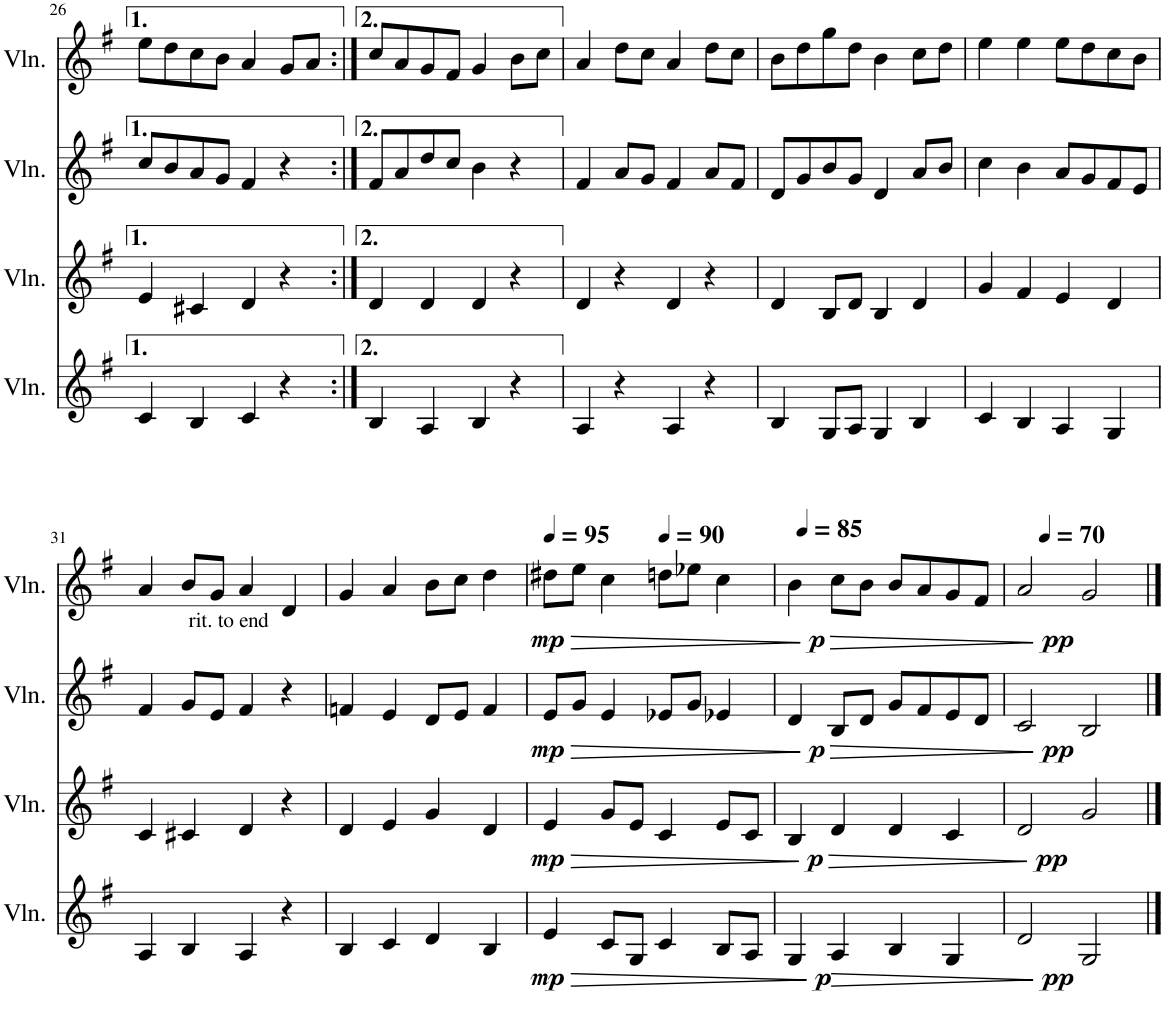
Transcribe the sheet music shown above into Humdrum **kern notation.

**kern	**dynam	**kern	**dynam	**kern	**dynam	**kern	**dynam
*part4	*part4	*part3	*part3	*part2	*part2	*part1	*part1
*staff4	*staff4	*staff3	*staff3	*staff2	*staff2	*staff1	*staff1
*I"Violin	*	*I"Violin	*	*I"Violin	*	*I"Violin	*
*I'Vln.	*	*I'Vln.	*	*I'Vln.	*	*I'Vln.	*
!!LO:PB:g=z
*clefG2	*	*clefG2	*	*clefG2	*	*clefG2	*
*k[f#]	*	*k[f#]	*	*k[f#]	*	*k[f#]	*
*M4/4	*	*M4/4	*	*M4/4	*	*M4/4	*
=26	=26	=26	=26	=26	=26	=26	=26
4c/	.	4e/	.	8cc/L	.	8ee\L	.
.	.	.	.	8b/	.	8dd\	.
4B/	.	4c#X/	.	8a/	.	8cc\	.
.	.	.	.	8g/J	.	8b\J	.
4c/	.	4d/	.	4f#/	.	4a/	.
4r	.	4r	.	4r	.	8g/L	.
.	.	.	.	.	.	8a/J	.
=27:|!	=27:|!	=27:|!	=27:|!	=27:|!	=27:|!	=27:|!	=27:|!
4B/	.	4d/	.	8f#/L	.	8cc/L	.
.	.	.	.	8a/	.	8a/	.
4A/	.	4d/	.	8dd/	.	8g/	.
.	.	.	.	8cc/J	.	8f#/J	.
4B/	.	4d/	.	4b\	.	4g/	.
4r	.	4r	.	4r	.	8b\L	.
.	.	.	.	.	.	8cc\J	.
=28	=28	=28	=28	=28	=28	=28	=28
4A/	.	4d/	.	4f#/	.	4a/	.
4r	.	4r	.	8a/L	.	8dd\L	.
.	.	.	.	8g/J	.	8cc\J	.
4A/	.	4d/	.	4f#/	.	4a/	.
4r	.	4r	.	8a/L	.	8dd\L	.
.	.	.	.	8f#/J	.	8cc\J	.
=29	=29	=29	=29	=29	=29	=29	=29
4B/	.	4d/	.	8d/L	.	8b\L	.
.	.	.	.	8g/	.	8dd\	.
8G/L	.	8B/L	.	8b/	.	8gg\	.
8A/J	.	8d/J	.	8g/J	.	8dd\J	.
4G/	.	4B/	.	4d/	.	4b\	.
4B/	.	4d/	.	8a/L	.	8cc\L	.
.	.	.	.	8b/J	.	8dd\J	.
=30	=30	=30	=30	=30	=30	=30	=30
4c/	.	4g/	.	4cc\	.	4ee\	.
4B/	.	4f#/	.	4b\	.	4ee\	.
4A/	.	4e/	.	8a/L	.	8ee\L	.
.	.	.	.	8g/	.	8dd\	.
4G/	.	4d/	.	8f#/	.	8cc\	.
.	.	.	.	8e/J	.	8b\J	.
!!LO:LB:g=z
=31	=31	=31	=31	=31	=31	=31	=31
4A/	.	4c/	.	4f#/	.	4a/	.
4B/	.	4c#X/	.	8g/L	.	8b/L	.
.	.	.	.	8e/J	.	8g/J	.
4A/	.	4d/	.	4f#/	.	4a/	.
4r	.	4r	.	4r	.	4d/	.
=32	=32	=32	=32	=32	=32	=32	=32
4B/	.	4d/	.	4fn/	.	4g/	.
4c/	.	4e/	.	4e/	.	4a/	.
4d/	.	4g/	.	8d/L	.	8b\L	.
.	.	.	.	8e/J	.	8cc\J	.
4B/	.	4d/	.	4f/	.	4dd\	.
=33	=33	=33	=33	=33	=33	=33	=33
*	*	*	*	*	*	*MM95	*
!	!LO:HP:b	!	!LO:HP:b	!	!LO:HP:b	!	!LO:HP:b
!	!LO:DY:n=1:b	!	!LO:DY:n=1:b	!	!LO:DY:n=1:b	!	!LO:DY:n=1:b
4e/	> mp	4e/	> mp	8e/L	> mp	8dd#X\L	> mp
.	.	.	.	8g/J	.	8ee\J	.
8c/L	.	8g/L	.	4e/	.	4cc\	.
8G/J	.	8e/J	.	.	.	.	.
*	*	*	*	*	*	*MM90	*
4c/	.	4c/	.	8e-X/L	.	8ddn\L	.
.	.	.	.	8g/J	.	8ee-X\J	.
8B/L	.	8e/L	.	4e-X/	.	4cc\	.
8A/J	.	8c/J	.	.	.	.	.
.	]	.	]	.	]	.	]
=34	=34	=34	=34	=34	=34	=34	=34
*	*	*	*	*	*	*MM85	*
!	!LO:DY:b	!	!LO:HP:b	!	!LO:HP:b	!	!LO:HP:b
!	!	!	!LO:DY:n=1:b	!	!LO:DY:n=1:b	!	!LO:DY:n=1:b
4G/	p	4B/	> p	4d/	> p	4b\	> p
!	!LO:HP:b	!	!	!	!	!	!
4A/	>	4d/	.	8B/L	.	8cc\L	.
.	.	.	.	8d/J	.	8b\J	.
4B/	.	4d/	.	8g/L	.	8b/L	.
.	.	.	.	8f#/	.	8a/	.
4G/	.	4c/	.	8e/	.	8g/	.
.	.	.	.	8d/J	.	8f#/J	.
.	]	.	]	.	]	.	]
=35	=35	=35	=35	=35	=35	=35	=35
*	*	*	*	*	*	*MM70	*
!	!	!	!	!	!	!LO:TX:b:t=rit. to end	!
!	!LO:DY:b	!	!LO:DY:b	!	!LO:DY:b	!	!LO:DY:b
2d/	pp	2d/	pp	2c/	pp	2a/	pp
2G/	.	2g/	.	2B/	.	2g/	.
==	==	==	==	==	==	==	==
*-	*-	*-	*-	*-	*-	*-	*-
